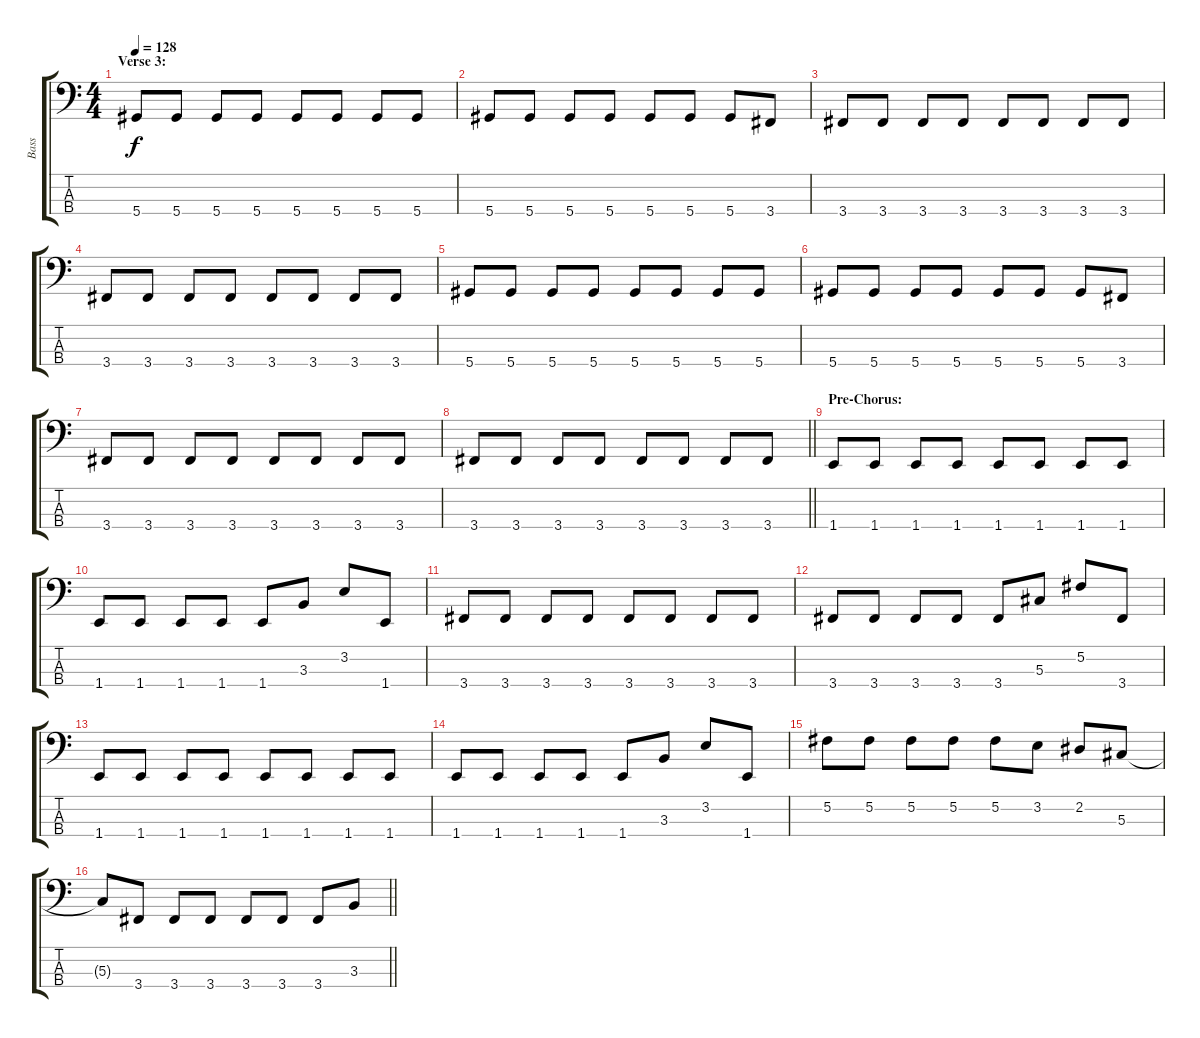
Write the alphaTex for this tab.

\track ("Bass" "Bass") {instrument fretlessbass}
\staff {score tabs}
\tuning (Gb2 Db2 Ab1 Eb1) {hide}
\ts (4 4)
\section ("" "Verse 3:")
\tempo 128
\clef f4
\ks c
5.4.8{dy f} 5.4.8 5.4.8 5.4.8 5.4.8 5.4.8 5.4.8 5.4.8 |
5.4.8 5.4.8 5.4.8 5.4.8 5.4.8 5.4.8 5.4.8 3.4.8 |
3.4.8 3.4.8 3.4.8 3.4.8 3.4.8 3.4.8 3.4.8 3.4.8 |
3.4.8 3.4.8 3.4.8 3.4.8 3.4.8 3.4.8 3.4.8 3.4.8 |
5.4.8 5.4.8 5.4.8 5.4.8 5.4.8 5.4.8 5.4.8 5.4.8 |
5.4.8 5.4.8 5.4.8 5.4.8 5.4.8 5.4.8 5.4.8 3.4.8 |
3.4.8 3.4.8 3.4.8 3.4.8 3.4.8 3.4.8 3.4.8 3.4.8 |
\barLineRight lightlight
3.4.8 3.4.8 3.4.8 3.4.8 3.4.8 3.4.8 3.4.8 3.4.8 |
\section ("" "Pre-Chorus:")
1.4.8 1.4.8 1.4.8 1.4.8 1.4.8 1.4.8 1.4.8 1.4.8 |
1.4.8 1.4.8 1.4.8 1.4.8 1.4.8 3.3.8 3.2.8 1.4.8 |
3.4.8 3.4.8 3.4.8 3.4.8 3.4.8 3.4.8 3.4.8 3.4.8 |
3.4.8 3.4.8 3.4.8 3.4.8 3.4.8 5.3.8 5.2.8 3.4.8 |
1.4.8 1.4.8 1.4.8 1.4.8 1.4.8 1.4.8 1.4.8 1.4.8 |
1.4.8 1.4.8 1.4.8 1.4.8 1.4.8 3.3.8 3.2.8 1.4.8 |
5.2.8 5.2.8 5.2.8 5.2.8 5.2.8 3.2.8 2.2.8 5.3.8 |
\barLineRight lightlight
5.3{t}.8 3.4.8 3.4.8 3.4.8 3.4.8 3.4.8 3.4.8 3.3.8
